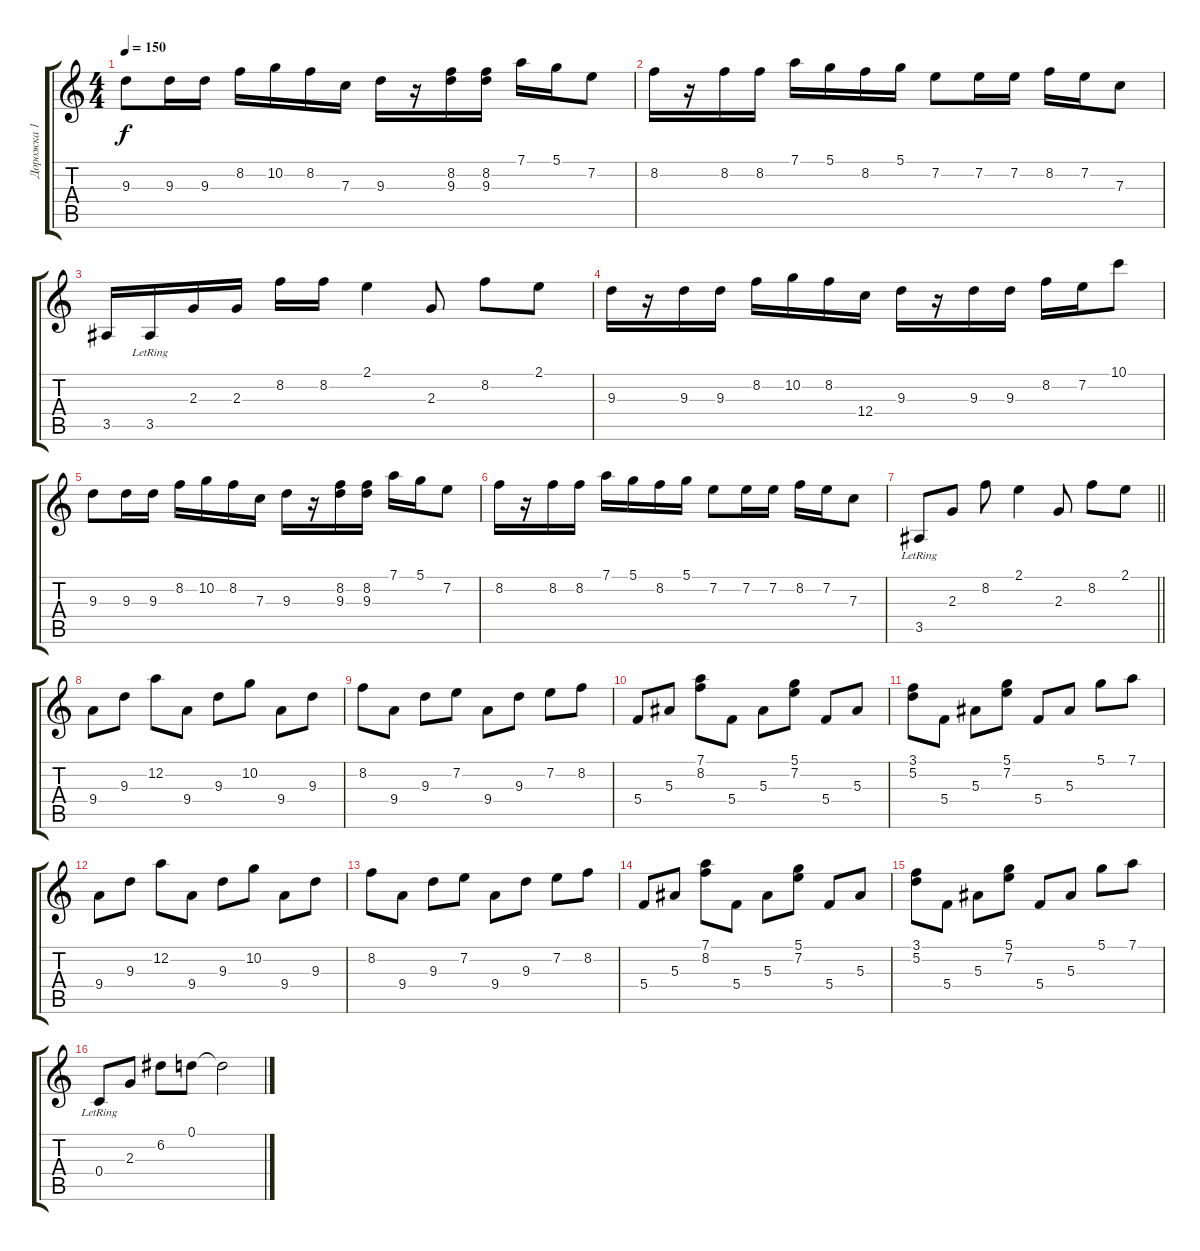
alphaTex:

\track ("Дорожка 1" "Дорожка 1") {instrument distortionguitar}
\staff {score tabs}
\tuning (D4 A3 F3 C3 G2 D2) {hide}
\ts (4 4)
\tempo 150
\clef g2
\ks c
9.3.8{dy f} 9.3.16 9.3.16 8.2.16 10.2.16 8.2.16 7.3.16 9.3.16 r.16 (8.2 9.3).16 (8.2 9.3).16 7.1.16 5.1.16 7.2.8 |
8.2.16 r.16 8.2.16 8.2.16 7.1.16 5.1.16 8.2.16 5.1.16 7.2.8 7.2.16 7.2.16 8.2.16 7.2.16 7.3.8 |
3.5.16 3.5{lr}.16 2.3.16 2.3.16 8.2.16 8.2.16 2.1.4 2.3.8 8.2.8 2.1.8 |
9.3.16 r.16 9.3.16 9.3.16 8.2.16 10.2.16 8.2.16 12.4.16 9.3.16 r.16 9.3.16 9.3.16 8.2.16 7.2.16 10.1.8 |
9.3.8 9.3.16 9.3.16 8.2.16 10.2.16 8.2.16 7.3.16 9.3.16 r.16 (8.2 9.3).16 (8.2 9.3).16 7.1.16 5.1.16 7.2.8 |
8.2.16 r.16 8.2.16 8.2.16 7.1.16 5.1.16 8.2.16 5.1.16 7.2.8 7.2.16 7.2.16 8.2.16 7.2.16 7.3.8 |
\barLineRight lightlight
3.5{lr}.8 2.3.8 8.2.8 2.1.4 2.3.8 8.2.8 2.1.8 |
9.4.8{instrument acousticguitarsteel} 9.3.8 12.2.8 9.4.8 9.3.8 10.2.8 9.4.8 9.3.8 |
8.2.8 9.4.8 9.3.8 7.2.8 9.4.8 9.3.8 7.2.8 8.2.8 |
5.4.8 5.3.8 (7.1 8.2).8 5.4.8 5.3.8 (5.1 7.2).8 5.4.8 5.3.8 |
(3.1 5.2).8 5.4.8 5.3.8 (5.1 7.2).8 5.4.8 5.3.8 5.1.8 7.1.8 |
9.4.8 9.3.8 12.2.8 9.4.8 9.3.8 10.2.8 9.4.8 9.3.8 |
8.2.8 9.4.8 9.3.8 7.2.8 9.4.8 9.3.8 7.2.8 8.2.8 |
5.4.8 5.3.8 (7.1 8.2).8 5.4.8 5.3.8 (5.1 7.2).8 5.4.8 5.3.8 |
(3.1 5.2).8 5.4.8 5.3.8 (5.1 7.2).8 5.4.8 5.3.8 5.1.8 7.1.8 |
0.4{lr}.8 2.3.8 6.2.8 0.1.8 0.1{t}.2
